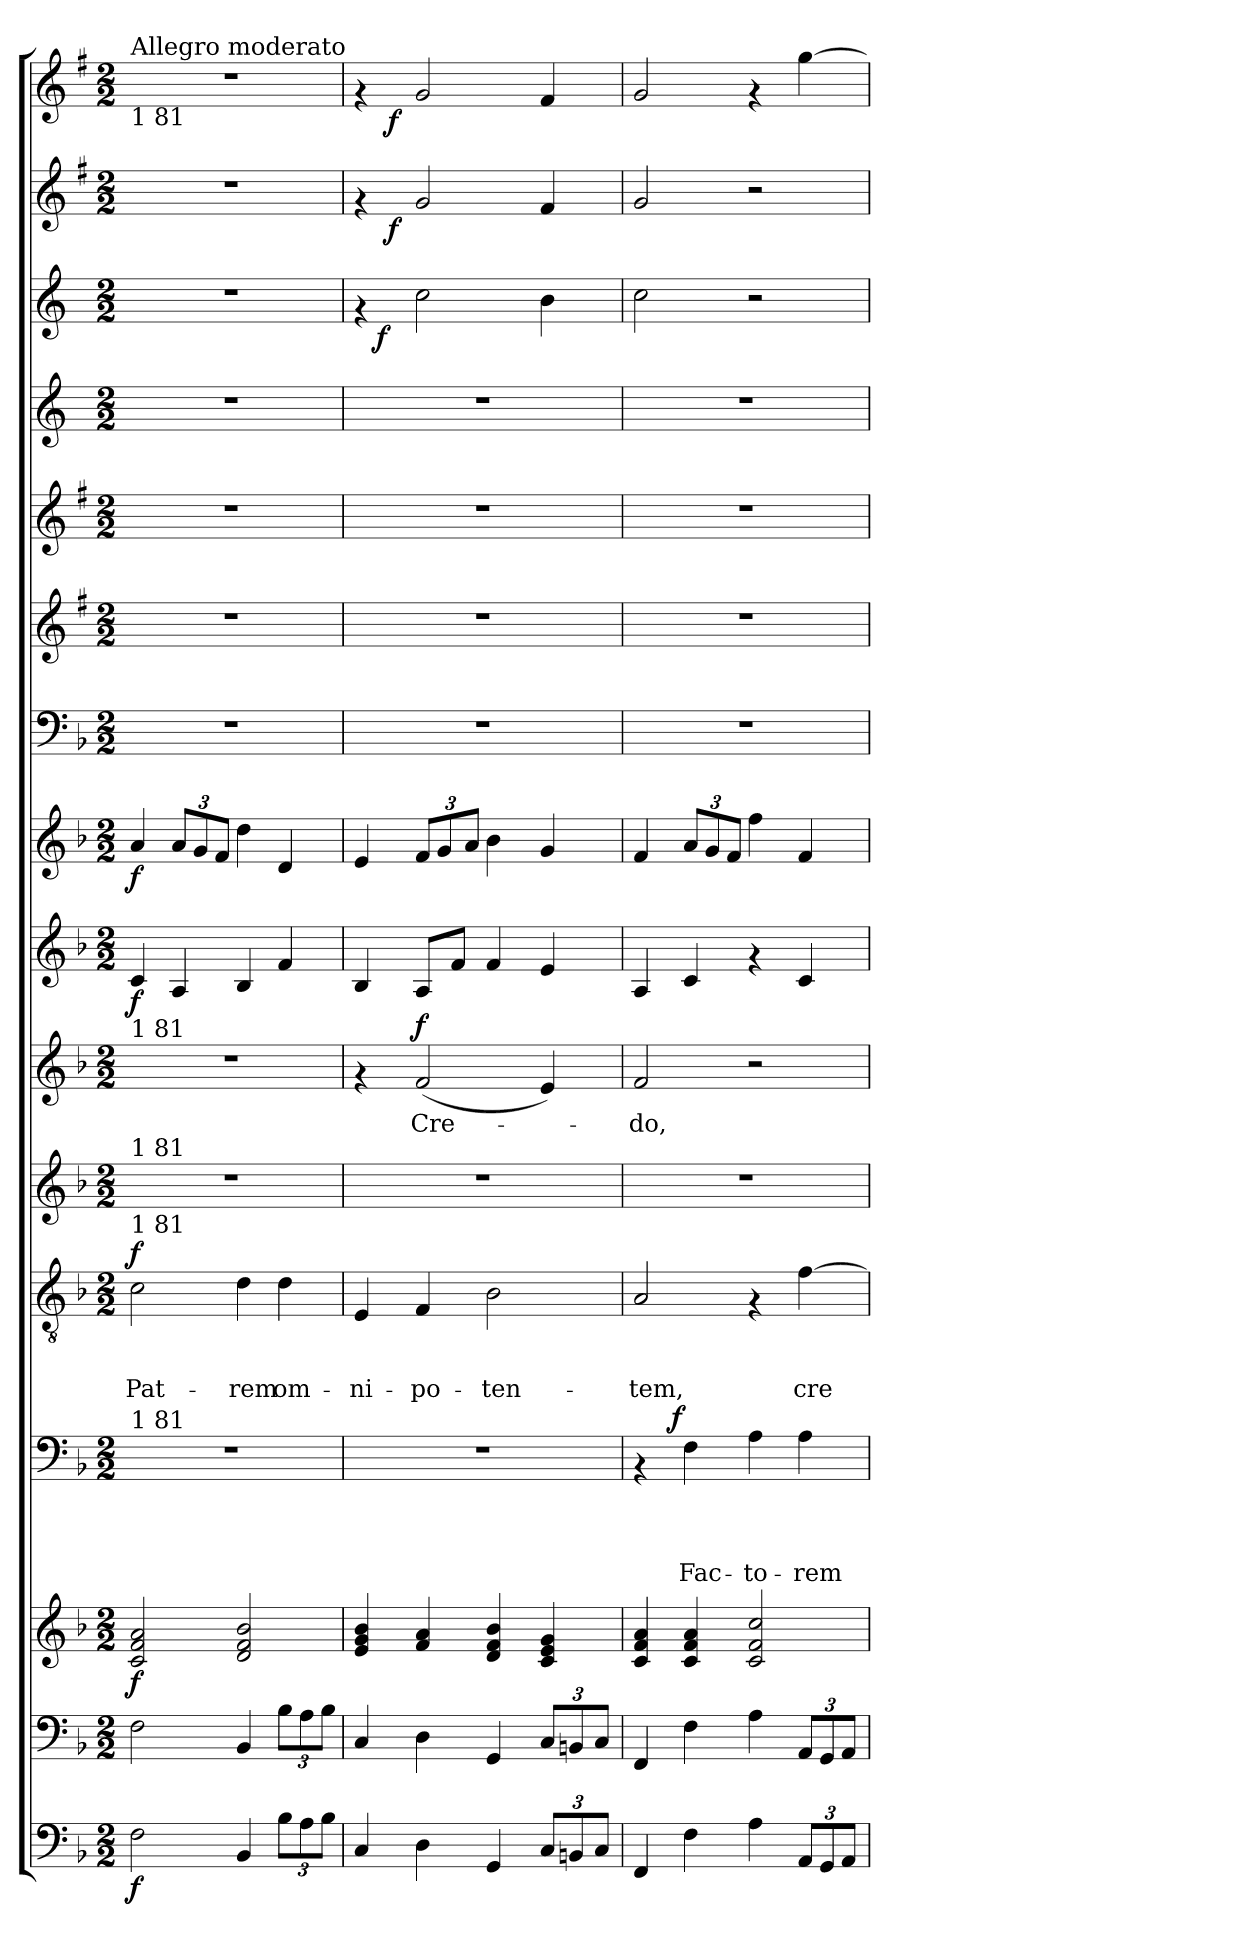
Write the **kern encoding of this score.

**kern	**dynam	**kern	**kern	**dynam	**kern	**text	**text	**text	**text	**dynam	**kern	**text	**text	**text	**dynam	**kern	**kern	**text	**dynam	**kern	**dynam	**kern	**dynam	**kern	**kern	**kern	**kern	**kern	**dynam	**kern	**dynam	**kern	**dynam
*part15	*part15	*part14	*part14	*part14	*part13	*part13	*part13	*part13	*part13	*part13	*part12	*part12	*part12	*part12	*part12	*part11	*part10	*part10	*part10	*part9	*part9	*part8	*part8	*part7	*part6	*part5	*part4	*part3	*part3	*part2	*part2	*part1	*part1
*staff16	*staff16	*staff15	*staff14	*staff14/15	*staff13	*staff13	*staff13	*staff13	*staff13	*staff13	*staff12	*staff12	*staff12	*staff12	*staff12	*staff11	*staff10	*staff10	*staff10	*staff9	*staff9	*staff8	*staff8	*staff7	*staff6	*staff5	*staff4	*staff3	*staff3	*staff2	*staff2	*staff1	*staff1
*clefF4	*	*clefF4	*clefG2	*	*clefF4	*	*	*	*	*	*clefGv2	*	*	*	*	*clefG2	*clefG2	*	*	*clefG2	*	*clefG2	*	*clefF4	*clefG2	*clefG2	*clefG2	*clefG2	*	*clefG2	*	*clefG2	*
*	*	*	*	*	*	*	*	*	*	*	*	*	*	*	*	*	*	*	*	*	*	*	*	*	*ITrd1c2	*ITrd1c2	*ITrd-3c-5	*ITrd-3c-5	*	*ITrd1c2	*	*ITrd1c2	*
*k[b-]	*	*k[b-]	*k[b-]	*	*k[b-]	*	*	*	*	*	*k[b-]	*	*	*	*	*k[b-]	*k[b-]	*	*	*k[b-]	*	*k[b-]	*	*k[b-]	*k[b-]	*k[b-]	*k[b-]	*k[b-]	*	*k[b-]	*	*k[b-]	*
*F:	*	*F:	*F:	*	*F:	*	*	*	*	*	*F:	*	*	*	*	*F:	*F:	*	*	*F:	*	*F:	*	*F:	*F:	*F:	*F:	*F:	*	*F:	*	*F:	*
*M2/2	*	*M2/2	*M2/2	*	*M2/2	*	*	*	*	*	*M2/2	*	*	*	*	*M2/2	*M2/2	*	*	*M2/2	*	*M2/2	*	*M2/2	*M2/2	*M2/2	*M2/2	*M2/2	*	*M2/2	*	*M2/2	*
=1	=1	=1	=1	=1	=1	=1	=1	=1	=1	=1	=1	=1	=1	=1	=1	=1	=1	=1	=1	=1	=1	=1	=1	=1	=1	=1	=1	=1	=1	=1	=1	=1	=1
!	!	!	!	!	!	!	!	!	!	!	!	!	!	!	!	!	!	!	!	!	!	!	!	!	!	!	!	!	!	!	!	!LO:TX:a:t=Allegro moderato	!
!	!	!	!	!	!	!	!	!	!	!	!	!	!	!	!	!	!	!	!	!	!	!	!	!	!	!	!	!	!	!	!	!LO:TX:b:t=1 81	!
!	!	!	!	!	!	!	!	!	!	!	!	!	!	!	!	!	!LO:TX:a:t=1 81	!	!	!	!	!	!	!	!	!	!	!	!	!	!	!	!
!	!	!	!	!	!	!	!	!	!	!	!	!	!	!	!	!LO:TX:a:t=1 81	!	!	!	!	!	!	!	!	!	!	!	!	!	!	!	!	!
!	!	!	!	!	!	!	!	!	!	!	!LO:TX:a:t=1 81	!	!	!	!	!	!	!	!	!	!	!	!	!	!	!	!	!	!	!	!	!	!
!	!	!	!	!	!LO:TX:a:t=1 81	!	!	!	!	!	!	!	!	!	!	!	!	!	!	!	!	!	!	!	!	!	!	!	!	!	!	!	!
!	!LO:DY:b	!	!	!LO:DY:b	!	!	!	!	!	!	!	!	!	!LO:LY:b	!LO:DY:a	!	!	!	!	!	!LO:DY:b	!	!LO:DY:b	!	!	!	!	!	!	!	!	!	!
2F\	f	2F\	2c/ 2f/ 2a/	f	1r	.	.	.	.	.	2c\	.	.	Pat-	f	1r	1r	.	.	4c/	f	4a/	f	1r	1r	1r	1r	1r	.	1r	.	1r	.
*	*	*	*	*	*	*	*	*	*	*	*	*	*	*	*	*	*	*	*	*	*	*Xbrackettup	*	*	*	*	*	*	*	*	*	*	*
.	.	.	.	.	.	.	.	.	.	.	.	.	.	.	.	.	.	.	.	4A/	.	12a/L	.	.	.	.	.	.	.	.	.	.	.
.	.	.	.	.	.	.	.	.	.	.	.	.	.	.	.	.	.	.	.	.	.	12g/	.	.	.	.	.	.	.	.	.	.	.
.	.	.	.	.	.	.	.	.	.	.	.	.	.	.	.	.	.	.	.	.	.	12f/J	.	.	.	.	.	.	.	.	.	.	.
!	!	!	!	!	!	!	!	!	!	!	!	!	!	!LO:LY:b	!	!	!	!	!	!	!	!	!	!	!	!	!	!	!	!	!	!	!
4BB-/	.	4BB-/	2d/ 2f/ 2b-/	.	.	.	.	.	.	.	4d\	.	.	-rem	.	.	.	.	.	4B-/	.	4dd\	.	.	.	.	.	.	.	.	.	.	.
!	!	!	!	!	!	!	!	!	!	!	!	!	!	!LO:LY:b	!	!	!	!	!	!	!	!	!	!	!	!	!	!	!	!	!	!	!
12B-\L	.	12B-\L	.	.	.	.	.	.	.	.	4d\	.	.	om-	.	.	.	.	.	4f/	.	4d/	.	.	.	.	.	.	.	.	.	.	.
12A\	.	12A\	.	.	.	.	.	.	.	.	.	.	.	.	.	.	.	.	.	.	.	.	.	.	.	.	.	.	.	.	.	.	.
12B-\J	.	12B-\J	.	.	.	.	.	.	.	.	.	.	.	.	.	.	.	.	.	.	.	.	.	.	.	.	.	.	.	.	.	.	.
=2	=2	=2	=2	=2	=2	=2	=2	=2	=2	=2	=2	=2	=2	=2	=2	=2	=2	=2	=2	=2	=2	=2	=2	=2	=2	=2	=2	=2	=2	=2	=2	=2	=2
!	!	!	!	!	!	!	!	!	!	!	!	!	!	!LO:LY:b	!	!	!	!	!	!	!	!	!	!	!	!	!	!	!	!	!	!	!
*	*	*	*	*	*	*	*	*	*	*	*	*	*	*	*	*	*	*	*	*	*	*	*	*	*	*	*	*^	*	*^	*	*^	*
4C/	.	4C/	4e/ 4g/ 4b-/	.	1r	.	.	.	.	.	4E/	.	.	-ni-	.	1r	4rf	.	.	4B-/	.	4e/	.	1r	1r	1r	1r	4rf	16.ryy	.	4rf	8ryy	.	4rf	8ryy	.
!	!	!	!	!	!	!	!	!	!	!	!	!	!	!	!	!	!	!	!	!	!	!	!	!	!	!	!	!	!	!LO:DY:b	!	!	!	!	!	!
.	.	.	.	.	.	.	.	.	.	.	.	.	.	.	.	.	.	.	.	.	.	.	.	.	.	.	.	.	2ryy	f	.	.	.	.	.	.
!	!	!	!	!	!	!	!	!	!	!	!	!	!	!	!	!	!	!	!	!	!	!	!	!	!	!	!	!	!	!	!	!	!LO:DY:b	!	!	!LO:DY:b
.	.	.	.	.	.	.	.	.	.	.	.	.	.	.	.	.	.	.	.	.	.	.	.	.	.	.	.	.	.	.	.	2..ryy	f	.	2..ryy	f
!	!	!	!	!	!	!	!	!	!	!	!	!	!	!LO:LY:b	!	!	!	!LO:LY:b	!LO:DY:a	!	!	!	!	!	!	!	!	!	!	!	!	!	!	!	!	!
4D\	.	4D\	4f/ 4a/	.	.	.	.	.	.	.	4F/	.	.	-po-	.	.	(<2f/	Cre-	f	8A/L	.	12f/L	.	.	.	.	.	2ff\	.	.	2f/	.	.	2f/	.	.
.	.	.	.	.	.	.	.	.	.	.	.	.	.	.	.	.	.	.	.	.	.	12g/	.	.	.	.	.	.	.	.	.	.	.	.	.	.
.	.	.	.	.	.	.	.	.	.	.	.	.	.	.	.	.	.	.	.	8f/J	.	.	.	.	.	.	.	.	.	.	.	.	.	.	.	.
.	.	.	.	.	.	.	.	.	.	.	.	.	.	.	.	.	.	.	.	.	.	12a/J	.	.	.	.	.	.	.	.	.	.	.	.	.	.
!	!	!	!	!	!	!	!	!	!	!	!	!	!	!LO:LY:b	!	!	!	!	!	!	!	!	!	!	!	!	!	!	!	!	!	!	!	!	!	!
4GG/	.	4GG/	4d/ 4f/ 4b-/	.	.	.	.	.	.	.	2B-\	.	.	-ten-	.	.	.	.	.	4f/	.	4b-\	.	.	.	.	.	.	.	.	.	.	.	.	.	.
.	.	.	.	.	.	.	.	.	.	.	.	.	.	.	.	.	.	.	.	.	.	.	.	.	.	.	.	.	4ryy	.	.	.	.	.	.	.
12C/L	.	12C/L	4c/ 4e/ 4g/	.	.	.	.	.	.	.	.	.	.	.	.	.	4e/)	.	.	4e/	.	4g/	.	.	.	.	.	4ee\	.	.	4e/	.	.	4e/	.	.
12BBn/	.	12BBn/	.	.	.	.	.	.	.	.	.	.	.	.	.	.	.	.	.	.	.	.	.	.	.	.	.	.	.	.	.	.	.	.	.	.
.	.	.	.	.	.	.	.	.	.	.	.	.	.	.	.	.	.	.	.	.	.	.	.	.	.	.	.	.	8ryy	.	.	.	.	.	.	.
12C/J	.	12C/J	.	.	.	.	.	.	.	.	.	.	.	.	.	.	.	.	.	.	.	.	.	.	.	.	.	.	.	.	.	.	.	.	.	.
.	.	.	.	.	.	.	.	.	.	.	.	.	.	.	.	.	.	.	.	.	.	.	.	.	.	.	.	.	32ryy	.	.	.	.	.	.	.
=3	=3	=3	=3	=3	=3	=3	=3	=3	=3	=3	=3	=3	=3	=3	=3	=3	=3	=3	=3	=3	=3	=3	=3	=3	=3	=3	=3	=3	=3	=3	=3	=3	=3	=3	=3	=3
!	!	!	!	!	!	!	!	!	!	!	!	!	!	!LO:LY:b	!	!	!	!LO:LY:b	!	!	!	!	!	!	!	!	!	!	!	!	!	!	!	!	!	!
*	*	*	*	*	*	*	*	*	*	*	*	*	*	*	*	*	*	*	*	*	*	*	*	*	*	*	*	*v	*v	*	*	*	*	*v	*v	*
*	*	*	*	*	*^	*	*	*	*	*	*	*	*	*	*	*	*	*	*	*	*	*	*	*	*	*	*	*	*	*v	*v	*	*	*
4FF/	.	4FF/	4c/ 4f/ 4a/	.	4rAA	8..ryy	.	.	.	.	.	2A/	.	.	-tem,	.	1r	2f/	-do,	.	4A/	.	4f/	.	1r	1r	1r	1r	2ff\	.	2f/	.	2f/	.
!	!	!	!	!	!	!	!	!	!	!	!LO:DY:a	!	!	!	!	!	!	!	!	!	!	!	!	!	!	!	!	!	!	!	!	!	!	!
.	.	.	.	.	.	2ryy	.	.	.	.	f	.	.	.	.	.	.	.	.	.	.	.	.	.	.	.	.	.	.	.	.	.	.	.
!	!	!	!	!	!	!	!	!	!	!LO:LY:b	!	!	!	!	!	!	!	!	!	!	!	!	!	!	!	!	!	!	!	!	!	!	!	!
4F\	.	4F\	4c/ 4f/ 4a/	.	4F\	.	.	.	.	Fac-	.	.	.	.	.	.	.	.	.	.	4c/	.	12a/L	.	.	.	.	.	.	.	.	.	.	.
.	.	.	.	.	.	.	.	.	.	.	.	.	.	.	.	.	.	.	.	.	.	.	12g/	.	.	.	.	.	.	.	.	.	.	.
.	.	.	.	.	.	.	.	.	.	.	.	.	.	.	.	.	.	.	.	.	.	.	12f/J	.	.	.	.	.	.	.	.	.	.	.
!	!	!	!	!	!	!	!	!	!	!LO:LY:b	!	!	!	!	!	!	!	!	!	!	!	!	!	!	!	!	!	!	!	!	!	!	!	!
4A\	.	4A\	2c/ 2f/ 2cc/	.	4A\	.	.	.	.	-to-	.	4rF	.	.	.	.	.	2r	.	.	4rf	.	4ff\	.	.	.	.	.	2r	.	2r	.	4rf	.
.	.	.	.	.	.	4ryy	.	.	.	.	.	.	.	.	.	.	.	.	.	.	.	.	.	.	.	.	.	.	.	.	.	.	.	.
!	!	!	!	!	!	!	!	!	!	!LO:LY:b	!	!	!	!	!LO:LY:b	!	!	!	!	!	!	!	!	!	!	!	!	!	!	!	!	!	!	!
12AA/L	.	12AA/L	.	.	4A\	.	.	.	.	-rem	.	[>4f\	.	.	cre-	.	.	.	.	.	4c/	.	4f/	.	.	.	.	.	.	.	.	.	[>4ff\	.
12GG/	.	12GG/	.	.	.	.	.	.	.	.	.	.	.	.	.	.	.	.	.	.	.	.	.	.	.	.	.	.	.	.	.	.	.	.
12AA/J	.	12AA/J	.	.	.	.	.	.	.	.	.	.	.	.	.	.	.	.	.	.	.	.	.	.	.	.	.	.	.	.	.	.	.	.
.	.	.	.	.	.	32ryy	.	.	.	.	.	.	.	.	.	.	.	.	.	.	.	.	.	.	.	.	.	.	.	.	.	.	.	.
*	*	*	*	*	*v	*v	*	*	*	*	*	*	*	*	*	*	*	*	*	*	*	*	*	*	*	*	*	*	*	*	*	*	*	*
=	=	=	=	=	=	=	=	=	=	=	=	=	=	=	=	=	=	=	=	=	=	=	=	=	=	=	=	=	=	=	=	=	=
*-	*-	*-	*-	*-	*-	*-	*-	*-	*-	*-	*-	*-	*-	*-	*-	*-	*-	*-	*-	*-	*-	*-	*-	*-	*-	*-	*-	*-	*-	*-	*-	*-	*-
